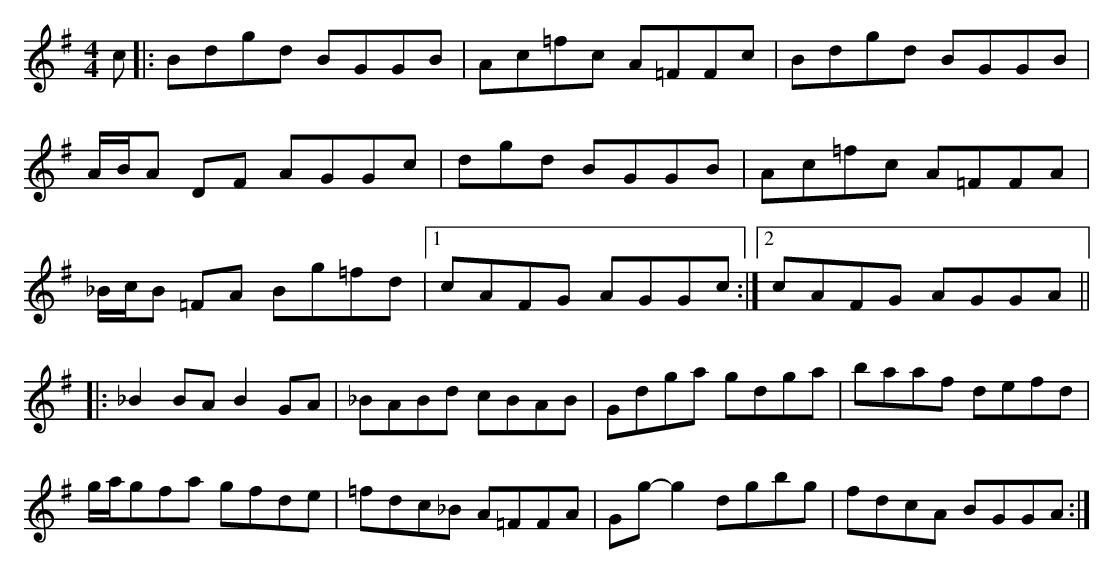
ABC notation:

X:1
M:4/4
K:G
c|:Bdgd BGGB|Ac=fc A=FFc|Bdgd BGGB|
A/B/A DF AGGc|dgd BGGB|Ac=fc A=FFA|
_B/c/B =FA Bg=fd|1 cAFG AGGc:|2 cAFG AGGA||
|:_B2 BA B2 GA|_BABd cBAB|Gdga gdga|baaf defd|
g/a/gfa gfde|=fdc_B A=FFA|Gg- g2 dgbg|fdcA BGGA:|
